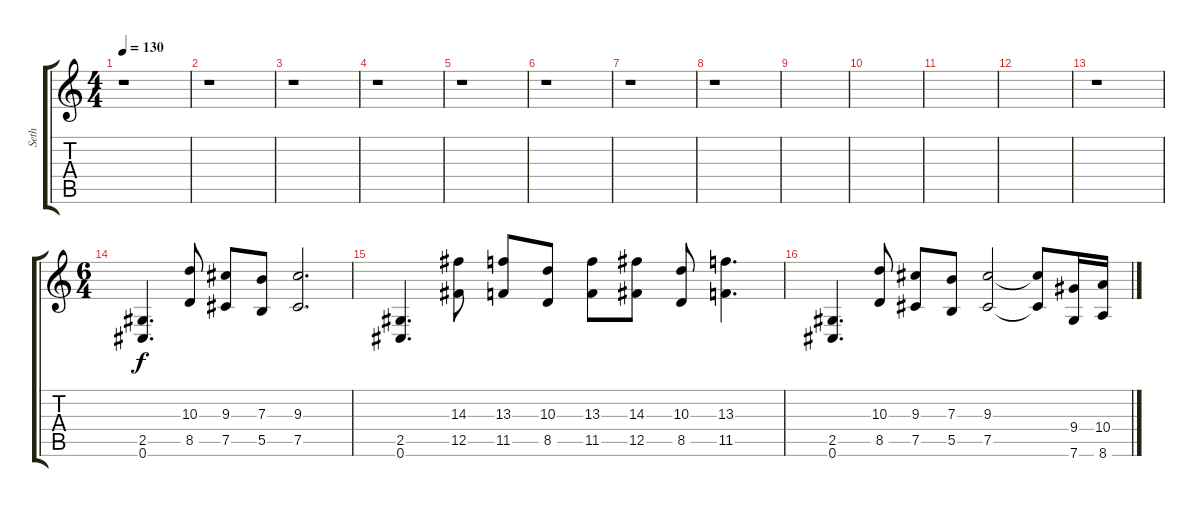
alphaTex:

\track ("Seth" "Seth") {instrument distortionguitar}
\staff {score tabs}
\tuning (Db4 Ab3 E3 B2 Gb2 Db2) {hide}
\ts (4 4)
\tempo 130
\clef g2
\ks c
r.1{dy f instrument distortionguitar} |
r.1 |
r.1 |
r.1 |
r.1 |
r.1 |
r.1 |
r.1 |
|
|
|
|
r.1 |
\ts (6 4)
(2.5 0.6).4{d} (10.3 8.5).8 (9.3 7.5).8 (7.3 5.5).8 (9.3 7.5).2{d} |
(2.5 0.6).4{d} (14.3 12.5).8 (13.3 11.5).8 (10.3 8.5).8 (13.3 11.5).8 (14.3 12.5).8 (10.3 8.5).8 (13.3 11.5).4{d} |
(2.5 0.6).4{d} (10.3 8.5).8 (9.3 7.5).8 (7.3 5.5).8 (9.3 7.5).2 (9.3{t} 7.5{t}).8 (9.4 7.6).16 (10.4 8.6).16
